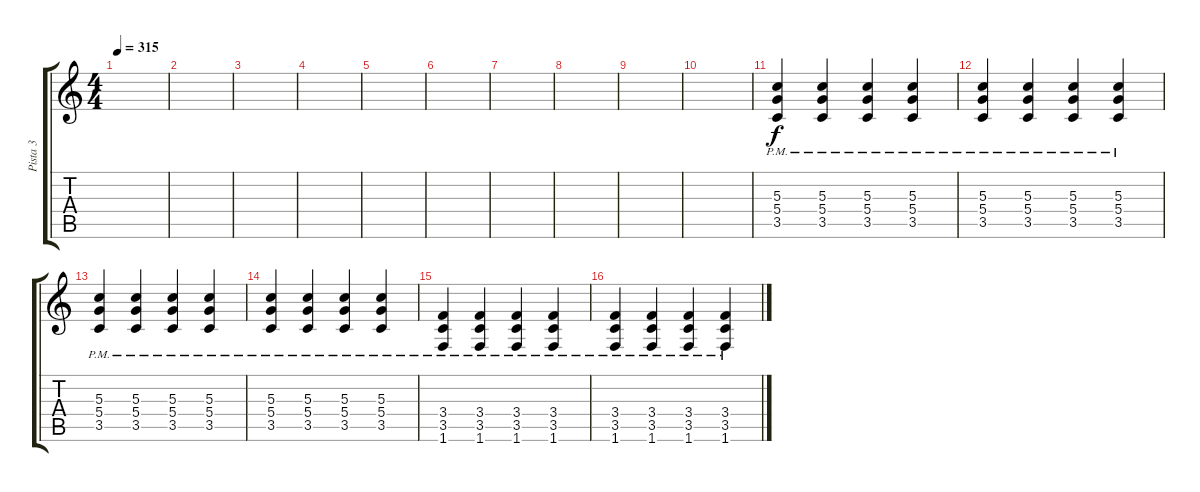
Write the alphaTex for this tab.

\track ("Pista 3" "Pista 3") {instrument distortionguitar}
\staff {score tabs}
\tuning (E4 B3 G3 D3 A2 E2) {hide}
\ts (4 4)
\tempo 315
\clef g2
\ks c
|
|
|
|
|
|
|
|
|
|
(5.3{pm} 5.4{pm} 3.5{pm}).4 (5.3{pm} 5.4{pm} 3.5{pm}).4 (5.3{pm} 5.4{pm} 3.5{pm}).4 (5.3{pm} 5.4{pm} 3.5{pm}).4 |
(5.3{pm} 5.4{pm} 3.5{pm}).4 (5.3{pm} 5.4{pm} 3.5{pm}).4 (5.3{pm} 5.4{pm} 3.5{pm}).4 (5.3{pm} 5.4{pm} 3.5{pm}).4 |
(5.3{pm} 5.4{pm} 3.5{pm}).4 (5.3{pm} 5.4{pm} 3.5{pm}).4 (5.3{pm} 5.4{pm} 3.5{pm}).4 (5.3{pm} 5.4{pm} 3.5{pm}).4 |
(5.3{pm} 5.4{pm} 3.5{pm}).4 (5.3{pm} 5.4{pm} 3.5{pm}).4 (5.3{pm} 5.4{pm} 3.5{pm}).4 (5.3{pm} 5.4{pm} 3.5{pm}).4 |
(3.4{pm} 3.5{pm} 1.6{pm}).4 (3.4{pm} 3.5{pm} 1.6{pm}).4 (3.4{pm} 3.5{pm} 1.6{pm}).4 (3.4{pm} 3.5{pm} 1.6{pm}).4 |
(3.4{pm} 3.5{pm} 1.6{pm}).4 (3.4{pm} 3.5{pm} 1.6{pm}).4 (3.4{pm} 3.5{pm} 1.6{pm}).4 (3.4{pm} 3.5{pm} 1.6{pm}).4
